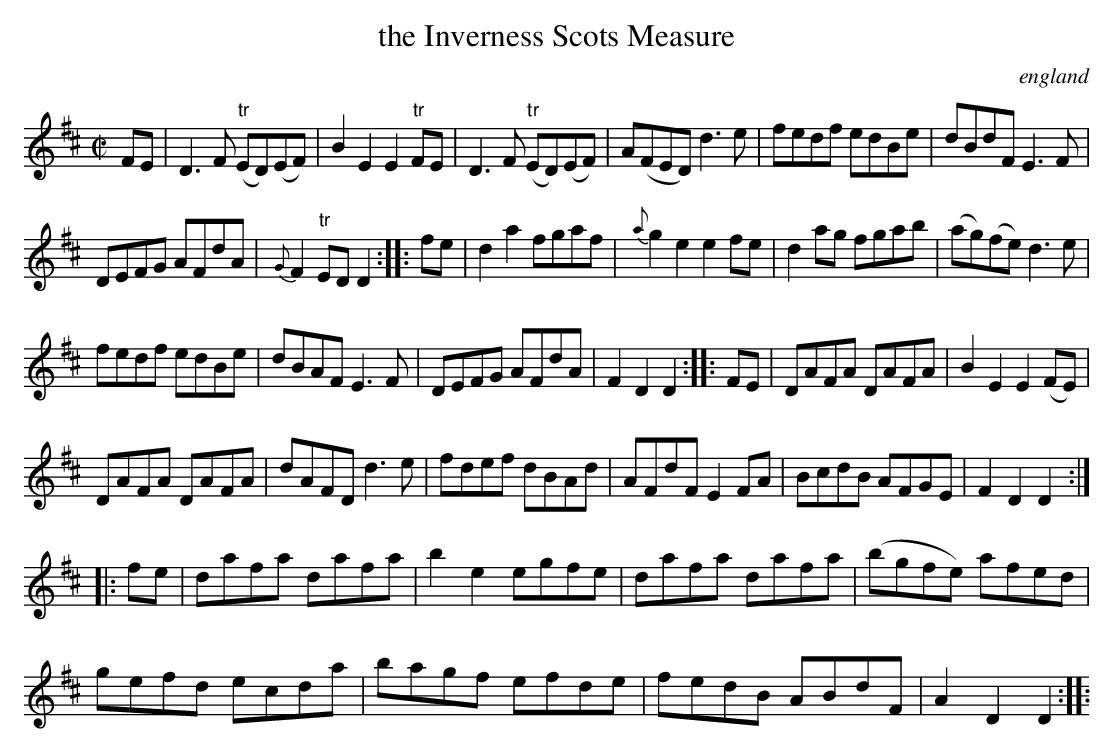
X:1
T:the Inverness Scots Measure
O:england
M:C|
K:D
FE|\
D3F ("tr"ED)(EF)| B2E2 E2"tr"FE| \
D3F ("tr"ED)(EF)| A(FED) d3e|\
fedf edBe| dBdF E3F|
DEFG AFdA| {G}F2"tr"ED D2::\
fe|\
d2a2 fgaf| {a}g2e2 e2fe| d2ag fgab| (ag)(fe) d3e|
fedf edBe| dBAF E3F| DEFG AFdA| F2D2 D2::\
FE|\
DAFA DAFA| B2E2 E2(FE)|
DAFA DAFA| dAFD d3e|\
fdef dBAd| AFdF E2FA| BcdB AFGE| F2D2 D2::
fe|\
dafa dafa| b2e2 egfe| dafa dafa| (bgfe) afed|
gefd ecda| bagf efde| fedB ABdF| A2D2D2::
